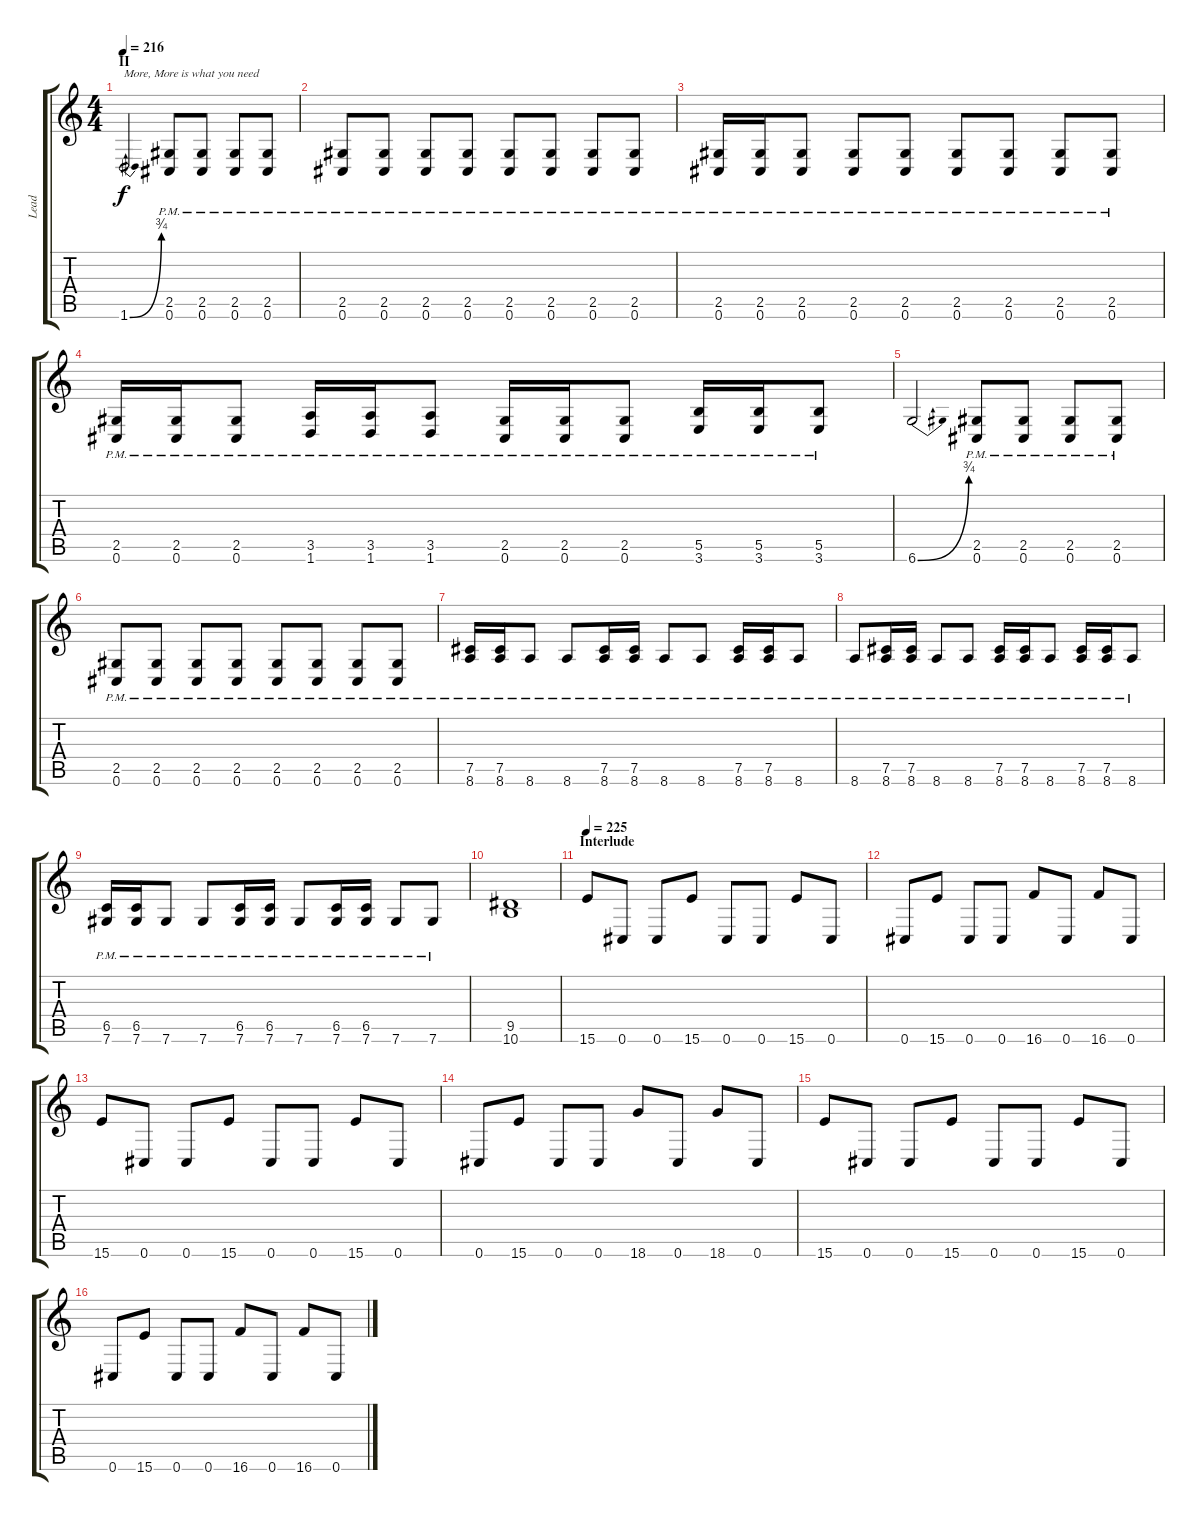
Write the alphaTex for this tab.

\track ("Lead" "Lead") {instrument distortionguitar}
\staff {score tabs}
\tuning (Db4 Ab3 E3 B2 Gb2 Db2) {hide}
\ts (4 4)
\section ("" "II")
\tempo 216
\clef g2
\ks c
1.6{be (bend 0 0 60 3)}.2{txt "More, More is what you need" dy f} (2.5{pm} 0.6{pm}).8 (2.5{pm} 0.6{pm}).8 (2.5{pm} 0.6{pm}).8 (2.5{pm} 0.6{pm}).8 |
(2.5{pm} 0.6{pm}).8 (2.5{pm} 0.6{pm}).8 (2.5{pm} 0.6{pm}).8 (2.5{pm} 0.6{pm}).8 (2.5{pm} 0.6{pm}).8 (2.5{pm} 0.6{pm}).8 (2.5{pm} 0.6{pm}).8 (2.5{pm} 0.6{pm}).8 |
(2.5{pm} 0.6{pm}).16 (2.5{pm} 0.6{pm}).16 (2.5{pm} 0.6{pm}).8 (2.5{pm} 0.6{pm}).8 (2.5{pm} 0.6{pm}).8 (2.5{pm} 0.6{pm}).8 (2.5{pm} 0.6{pm}).8 (2.5{pm} 0.6{pm}).8 (2.5{pm} 0.6{pm}).8 |
(2.5{pm} 0.6{pm}).16 (2.5{pm} 0.6{pm}).16 (2.5{pm} 0.6{pm}).8 (3.5{pm} 1.6{pm}).16 (3.5{pm} 1.6{pm}).16 (3.5{pm} 1.6{pm}).8 (2.5{pm} 0.6{pm}).16 (2.5{pm} 0.6{pm}).16 (2.5{pm} 0.6{pm}).8 (5.5{pm} 3.6{pm}).16 (5.5{pm} 3.6{pm}).16 (5.5{pm} 3.6{pm}).8 |
6.6{be (bend 0 0 60 3)}.2 (2.5{pm} 0.6{pm}).8 (2.5{pm} 0.6{pm}).8 (2.5{pm} 0.6{pm}).8 (2.5{pm} 0.6{pm}).8 |
(2.5{pm} 0.6{pm}).8 (2.5{pm} 0.6{pm}).8 (2.5{pm} 0.6{pm}).8 (2.5{pm} 0.6{pm}).8 (2.5{pm} 0.6{pm}).8 (2.5{pm} 0.6{pm}).8 (2.5{pm} 0.6{pm}).8 (2.5{pm} 0.6{pm}).8 |
(7.5 8.6{pm}).16 (7.5 8.6{pm}).16 8.6{pm}.8 8.6{pm}.8 (7.5{pm} 8.6{pm}).16 (7.5{pm} 8.6{pm}).16 8.6{pm}.8 8.6{pm}.8 (7.5{pm} 8.6{pm}).16 (7.5{pm} 8.6{pm}).16 8.6{pm}.8 |
8.6{pm}.8 (7.5{pm} 8.6{pm}).16 (7.5{pm} 8.6{pm}).16 8.6{pm}.8 8.6{pm}.8 (7.5{pm} 8.6{pm}).16 (7.5{pm} 8.6{pm}).16 8.6{pm}.8 (7.5{pm} 8.6{pm}).16 (7.5{pm} 8.6{pm}).16 8.6{pm}.8 |
(6.5{pm} 7.6{pm}).16 (6.5{pm} 7.6{pm}).16 7.6{pm}.8 7.6{pm}.8 (6.5{pm} 7.6{pm}).16 (6.5{pm} 7.6{pm}).16 7.6{pm}.8 (6.5{pm} 7.6{pm}).16 (6.5{pm} 7.6{pm}).16 7.6{pm}.8 7.6{pm}.8 |
(9.5 10.6).1 |
\section ("" "Interlude")
\tempo 225
15.6.8 0.6.8 0.6.8 15.6.8 0.6.8 0.6.8 15.6.8 0.6.8 |
0.6.8 15.6.8 0.6.8 0.6.8 16.6.8 0.6.8 16.6.8 0.6.8 |
15.6.8 0.6.8 0.6.8 15.6.8 0.6.8 0.6.8 15.6.8 0.6.8 |
0.6.8 15.6.8 0.6.8 0.6.8 18.6.8 0.6.8 18.6.8 0.6.8 |
15.6.8 0.6.8 0.6.8 15.6.8 0.6.8 0.6.8 15.6.8 0.6.8 |
0.6.8 15.6.8 0.6.8 0.6.8 16.6.8 0.6.8 16.6.8 0.6.8
